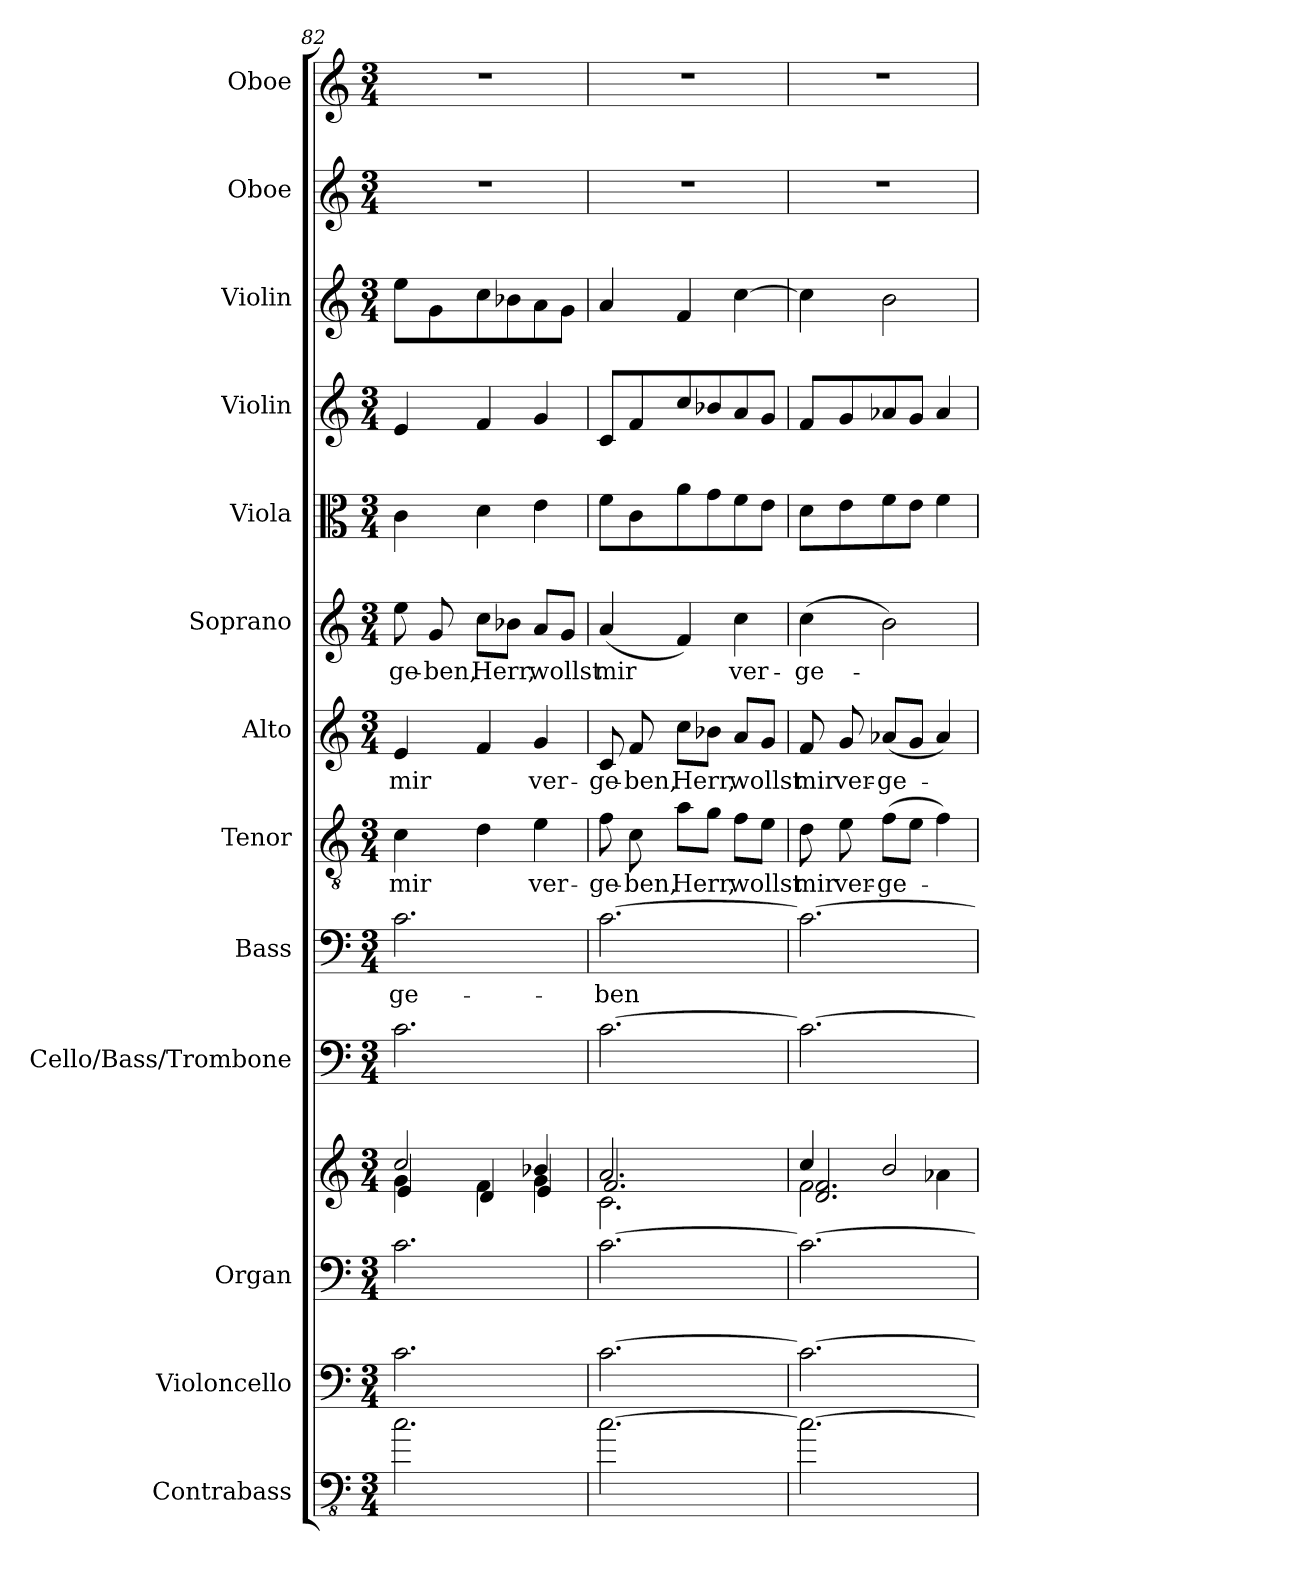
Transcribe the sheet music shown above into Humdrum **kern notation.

**kern	**kern	**kern	**kern	**kern	**kern	**text	**kern	**text	**kern	**text	**kern	**text	**kern	**kern	**kern	**kern	**kern
*part13	*part12	*part11	*part11	*part10	*part9	*part9	*part8	*part8	*part7	*part7	*part6	*part6	*part5	*part4	*part3	*part2	*part1
*staff14	*staff13	*staff12	*staff11	*staff10	*staff9	*staff9	*staff8	*staff8	*staff7	*staff7	*staff6	*staff6	*staff5	*staff4	*staff3	*staff2	*staff1
*I"Contrabass	*I"Violoncello	*I"Organ	*	*I"Cello/Bass/Trombone	*I"Bass	*	*I"Tenor	*	*I"Alto	*	*I"Soprano	*	*I"Viola	*I"Violin	*I"Violin	*I"Oboe	*I"Oboe
*I'Cb.	*I'Vc.	*I'Org.	*	*I'C/B/T	*I'B.	*	*I'T.	*	*I'A.	*	*I'S.	*	*I'Vla.	*I'Vln.	*I'Vln.	*I'Ob.	*I'Ob.
!!LO:PB:g=z
*clefFv4	*clefF4	*clefF4	*clefG2	*clefF4	*clefF4	*	*clefGv2	*	*clefG2	*	*clefG2	*	*clefC3	*clefG2	*clefG2	*clefG2	*clefG2
*ITrd7c12	*	*	*	*	*	*	*	*	*	*	*	*	*	*	*	*	*
*k[]	*k[]	*k[]	*k[]	*k[]	*k[]	*	*k[]	*	*k[]	*	*k[]	*	*k[]	*k[]	*k[]	*k[]	*k[]
*M3/4	*M3/4	*M3/4	*M3/4	*M3/4	*M3/4	*	*M3/4	*	*M3/4	*	*M3/4	*	*M3/4	*M3/4	*M3/4	*M3/4	*M3/4
=82	=82	=82	=82	=82	=82	=82	=82	=82	=82	=82	=82	=82	=82	=82	=82	=82	=82
*	*	*	*^	*	*	*	*	*	*	*	*	*	*	*	*	*	*
*	*	*	*	*^	*	*	*	*	*	*	*	*	*	*	*	*	*	*
2.C\	2.c\	2.c\	2cc/	4g\	4e/	2.c\	2.c\	ge-	4c\	mir	4e/	mir	8ee\	ge-	4c\	4e/	8ee\L	2.r	2.r
.	.	.	.	.	.	.	.	.	.	.	.	.	8g/	-ben,	.	.	8g\	.	.
.	.	.	.	4f\	4d/	.	.	.	4d\	.	4f/	.	8cc\L	Herr,	4d\	4f/	8cc\	.	.
.	.	.	.	.	.	.	.	.	.	.	.	.	8b-X\J	.	.	.	8b-X\	.	.
.	.	.	4b-X/	4g\	4e/	.	.	.	4e\	ver-	4g/	ver-	8a/L	wollst	4e\	4g/	8a\	.	.
.	.	.	.	.	.	.	.	.	.	.	.	.	8g/J	.	.	.	8g\J	.	.
=83	=83	=83	=83	=83	=83	=83	=83	=83	=83	=83	=83	=83	=83	=83	=83	=83	=83	=83	=83
[2.C\	[2.c\	[2.c\	2.a/	2.c\	2.f/	[2.c\	[2.c\	-ben	8f\	-ge-	8c/	-ge-	(4a/	mir	8f\L	8c/L	4a/	2.r	2.r
.	.	.	.	.	.	.	.	.	8c\	-ben,	8f/	-ben,	.	.	8c\	8f/	.	.	.
.	.	.	.	.	.	.	.	.	8a\L	Herr,	8cc\L	Herr,	4f/)	.	8a\	8cc/	4f/	.	.
.	.	.	.	.	.	.	.	.	8g\J	.	8b-X\J	.	.	.	8g\	8b-X/	.	.	.
.	.	.	.	.	.	.	.	.	8f\L	wollst	8a/L	wollst	4cc\	ver-	8f\	8a/	[4cc\	.	.
.	.	.	.	.	.	.	.	.	8e\J	.	8g/J	.	.	.	8e\J	8g/J	.	.	.
=84	=84	=84	=84	=84	=84	=84	=84	=84	=84	=84	=84	=84	=84	=84	=84	=84	=84	=84	=84
2.C\_	2.c\_	2.c\_	4cc/	2f\	2.d/ 2.f/	2.c\_	2.c\_	.	8d\	mir	8f/	mir	(4cc\	-ge-	8d\L	8f/L	4cc\]	2.r	2.r
.	.	.	.	.	.	.	.	.	8e\	ver-	8g/	ver-	.	.	8e\	8g/	.	.	.
.	.	.	2b/	.	.	.	.	.	(8f\L	-ge-	(8a-X/L	-ge-	2b\)	.	8f\	8a-X/	2b\	.	.
.	.	.	.	.	.	.	.	.	8e\J	.	8g/J	.	.	.	8e\J	8g/J	.	.	.
.	.	.	.	4a-X\	.	.	.	.	4f\)	.	4a-/)	.	.	.	4f\	4a-/	.	.	.
*	*	*	*v	*v	*v	*	*	*	*	*	*	*	*	*	*	*	*	*	*
=	=	=	=	=	=	=	=	=	=	=	=	=	=	=	=	=	=
*-	*-	*-	*-	*-	*-	*-	*-	*-	*-	*-	*-	*-	*-	*-	*-	*-	*-
